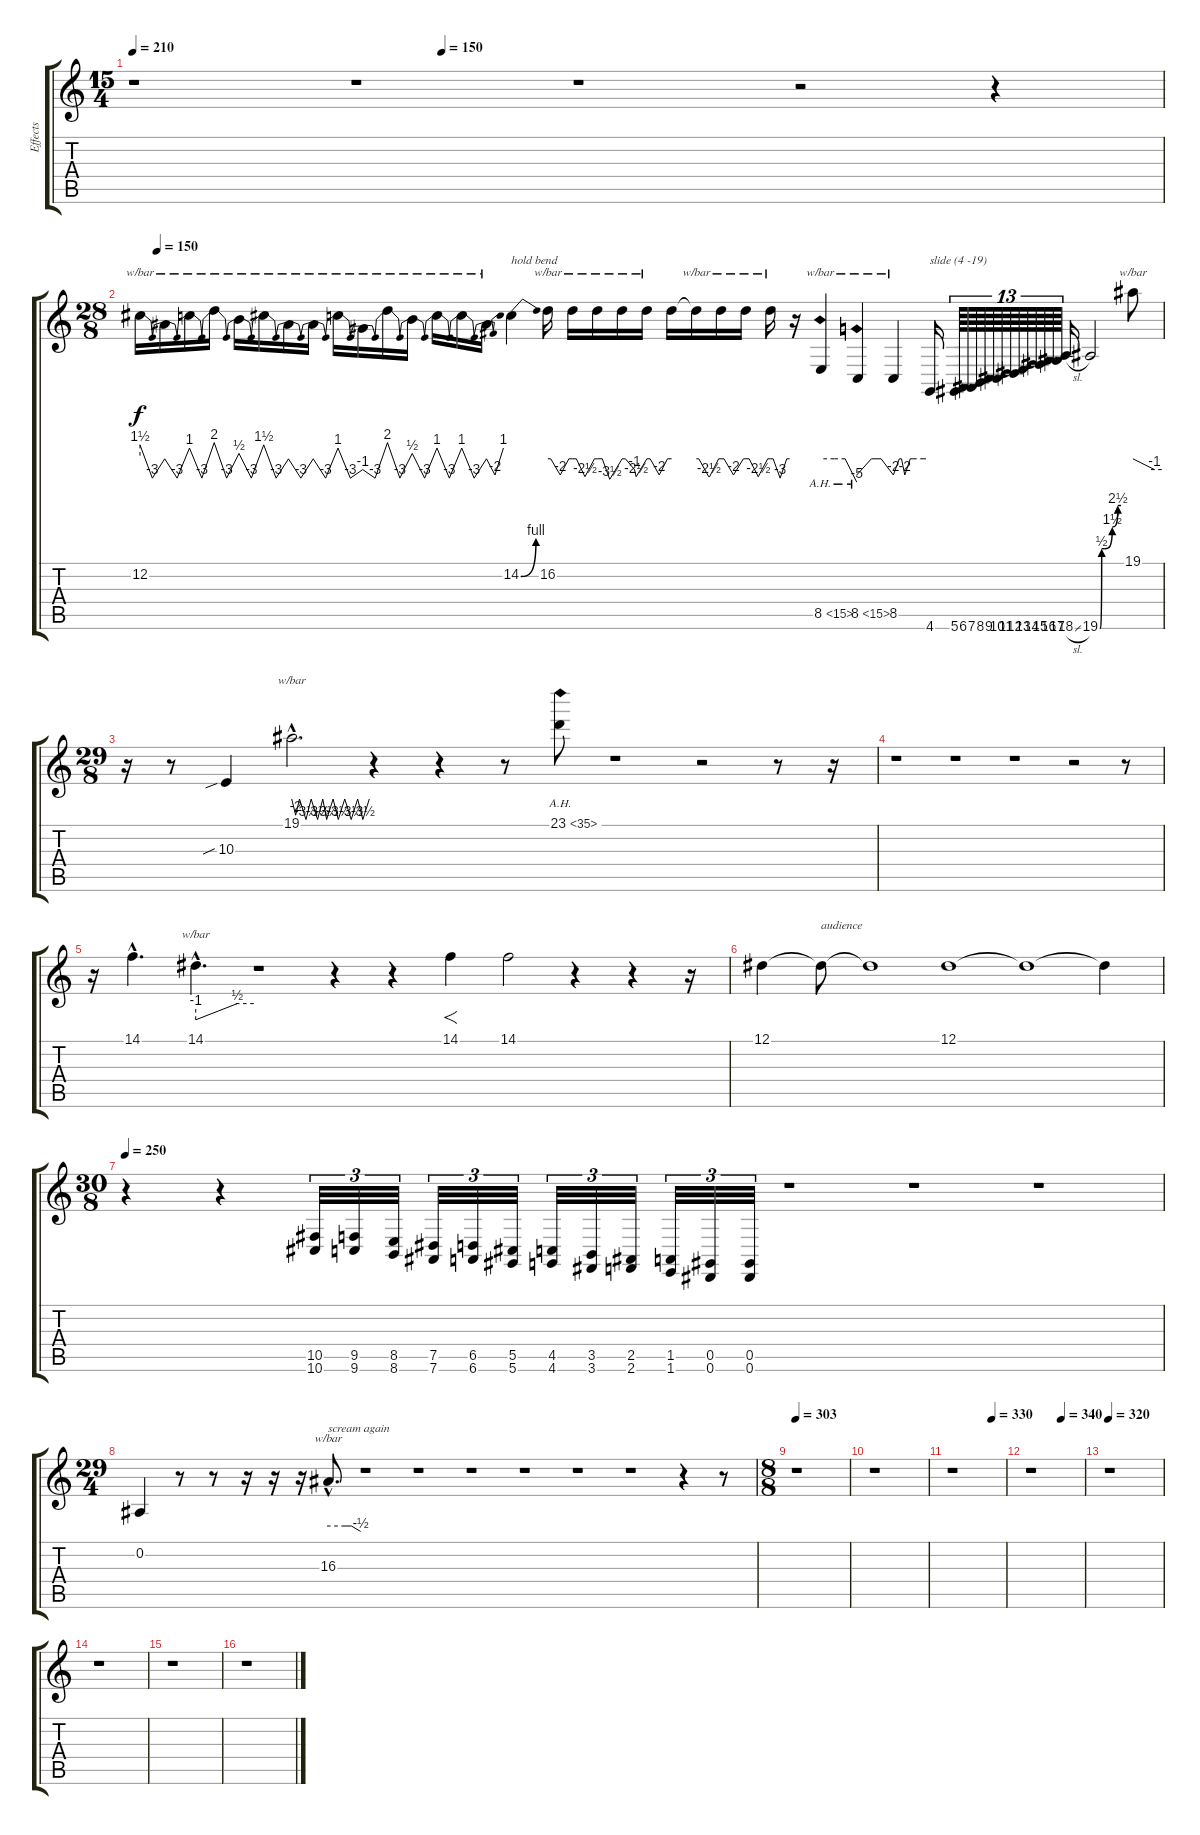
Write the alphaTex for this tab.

\track ("Effects" "Effects") {instrument blownbottle}
\staff {score tabs}
\tuning (Eb4 Bb3 Gb3 Db3 Ab2 Eb2) {hide}
\ts (15 4)
\tempo 210
\tempo (150 0.3)
\clef g2
\ks c
r.1{dy f} r.1 r.1 r.2 r.4 |
\ts (28 8)
\tempo (150 0.017857142857142856)
12.2.16{tbe (dip default 0 6 30 -12 60 0) volume 13} 12.2{t}.16{tbe (dip default 0 0 30 -12 60 4)} 12.2{t}.16{tbe (dip default 0 4 30 -12 60 8)} 12.2{t}.16{tbe (dip default 0 8 30 -12 60 2)} 12.2{t}.16{tbe (dip default 0 2 30 -12 60 6)} 12.2{t}.16{tbe (dip default 0 6 30 -12 60 0)} 12.2{t}.16{tbe (dip default 0 0 30 -12 60 0)} 12.2{t}.16{tbe (dip default 0 0 30 -12 60 4)} 12.2{t}.16{tbe (dip default 0 4 30 -12 60 -4)} 12.2{t}.16{tbe (dip default 0 -4 30 -12 60 8)} 12.2{t}.16{tbe (dip default 0 8 30 -12 60 2)} 12.2{t}.16{tbe (dip default 0 2 30 -12 60 4)} 12.2{t}.16{tbe (dip default 0 4 30 -12 60 4)} 12.2{t}.16{tbe (dip default 0 4 30 -12 60 0)} 12.2{t}.16{tbe (dip default 0 0 30 -8 60 4)} 14.2{be (bend 0 0 60 4)}.4{txt "hold bend"} 16.2.16{tbe (custom default 0 0 7 0 30 -8 51 0 60 0)} 16.2{t}.16{tbe (custom default 0 0 9 0 30 -10 53 0 60 0)} 16.2{t}.16{tbe (custom default 0 0 12 0 30 -14 60 0)} 16.2{t}.16{tbe (custom default 0 0 8 0 30 -4 34 -10 60 0)} 16.2{t}.16{tbe (custom default 0 0 8 0 30 -8 50 0 60 0)} 16.2{t}.16 16.2{t}.16{tbe (custom default 0 0 6 0 30 -10 32 -10 54 0 60 0)} 16.2{t}.16{tbe (custom default 0 0 7 0 30 -8 54 0 60 0)} 16.2{t}.16{tbe (custom default 0 0 8 0 30 -10 53 0 60 0)} 16.2{t}.16{tbe (custom default 0 0 8 0 30 -12 51 0 60 0)} r.16 8.5{ah 7}.4{tbe (custom default 0 0 23 0 41 0 60 -20)} 8.5{ah 7}.4{tbe (custom default 0 -8 24 0 30 0 40 0 60 -8)} 8.5.4{tbe (custom default 0 -8 11 0 15 0 21 -8 31 0 36 0 56 0 60 0) volume 15 instrument blownbottle} 4.6.16{txt "slide (4 -19)" volume 15} 5.6.64{tu (13 8)} 6.6.64{tu (13 8)} 7.6.64{tu (13 8)} 8.6.64{tu (13 8)} 9.6.64{tu (13 8)} 10.6.64{tu (13 8)} 11.6.64{tu (13 8)} 12.6.64{tu (13 8)} 13.6.64{tu (13 8)} 14.6.64{tu (13 8)} 15.6.64{tu (13 8)} 16.6.64{tu (13 8)} 17.6.64{tu (13 8)} 18.6{sl}.16 19.6{be (custom 0 0 5 2 14 2 35 6 51 10 60 10)}.2 19.1.8{tbe (custom default 0 0 45 -4 60 -4)} |
\ts (29 8)
r.16 r.8 10.3{sib}.4{volume 10} 19.1{hac}.2{d tbe (custom default 0 0 3 -8 6 0 11 -14 15 0 20 -14 24 0 27 -14 32 0 36 -14 41 0 46 -14 51 0 55 -14 60 0) volume 15 instrument flute} r.4 r.4 r.8 23.1{ah 12}.8 r.1 r.2 r.8 r.16 |
r.1 r.1 r.1 r.2 r.8 |
r.16 14.1{hac}.4{d} 14.1{hac}.4{d tbe (custom default 0 -4 43 2 60 2)} r.1 r.4 r.4 14.1.4{f instrument blownbottle} 14.1.2 r.4 r.4 r.16 |
12.1.4{volume 4 instrument seashore} 12.1{t}.8{txt "audience"} 12.1{t}.1 12.1.1{volume 3} 12.1{t}.1 12.1{t}.4 |
\ts (30 8)
\tempo 250
r.4 r.4 (10.5 10.6).32{tu (3 2) volume 10 instrument guitarfretnoise} (9.5 9.6).32{tu (3 2)} (8.5 8.6).32{tu (3 2)} (7.5 7.6).32{tu (3 2)} (6.5 6.6).32{tu (3 2)} (5.5 5.6).32{tu (3 2)} (4.5 4.6).32{tu (3 2)} (3.5 3.6).32{tu (3 2)} (2.5 2.6).32{tu (3 2)} (1.5 1.6).32{tu (3 2)} (0.5 0.6).32{tu (3 2)} (0.5 0.6).32{tu (3 2)} r.1 r.1 r.1 |
\ts (29 4)
0.2.4 r.8 r.8 r.16 r.16{volume 11 instrument lead6voice} r.16 16.3{hac}.8{d tbe (custom default 0 0 31 0 43 0 60 -2) txt "scream again"} r.1 r.1 r.1 r.1 r.1 r.1 r.4 r.8 |
\ts (8 8)
\tempo 303
r.1 |
r.1 |
\tempo (330 0.75)
r.1 |
\tempo (340 0.5833333333333334)
r.1 |
\tempo 320
r.1 |
r.1 |
r.1 |
r.1
